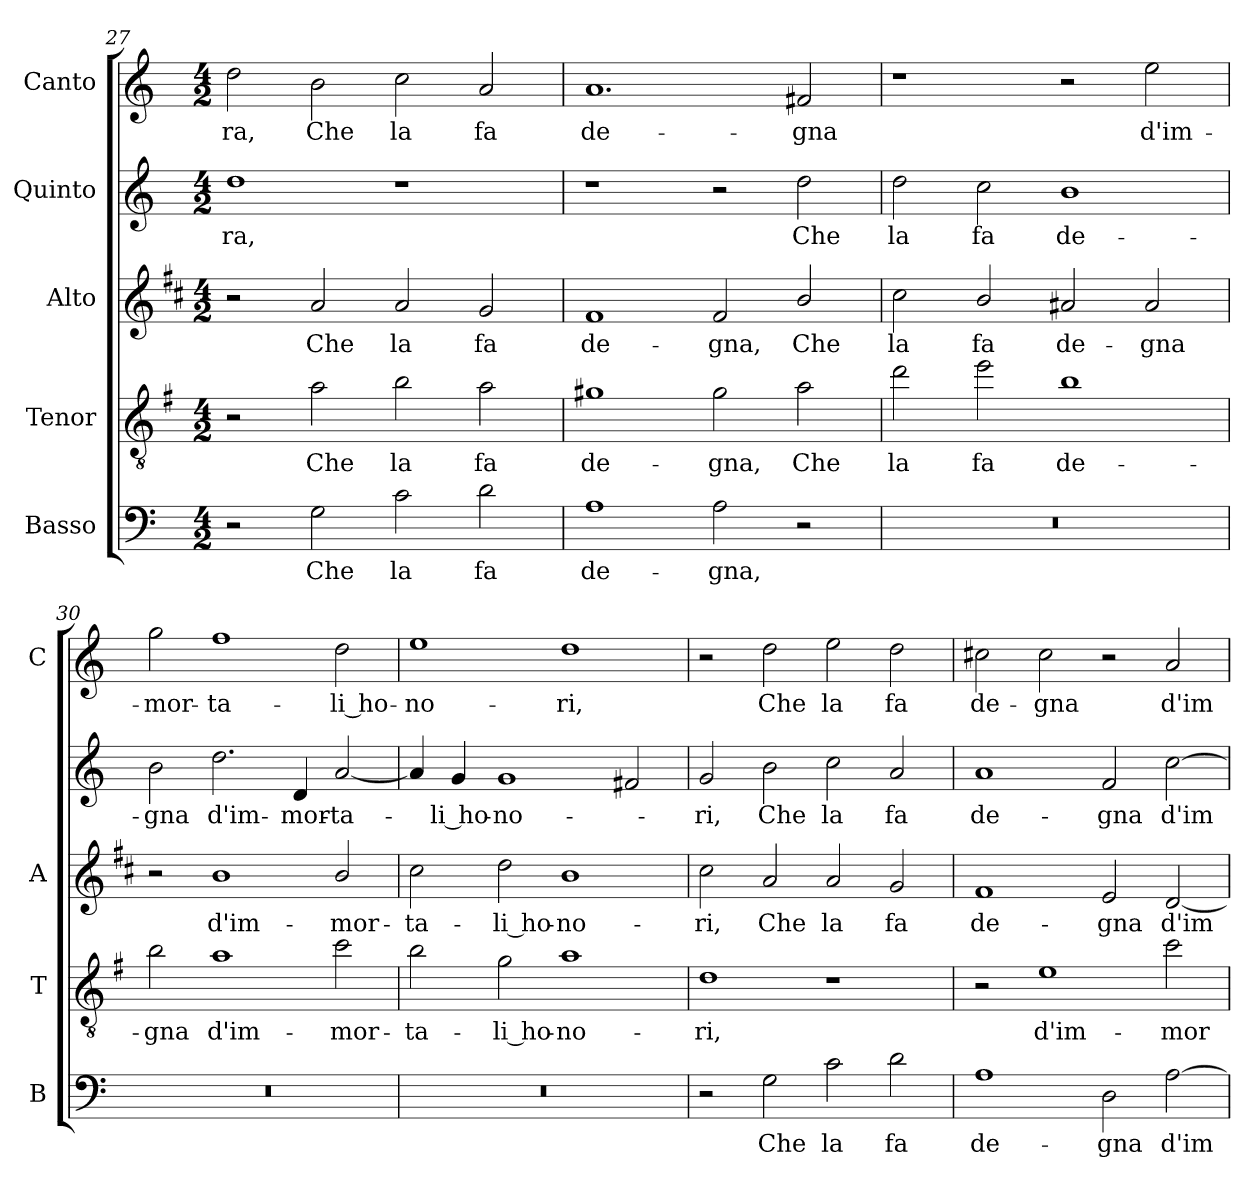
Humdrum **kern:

**kern	**text	**kern	**text	**kern	**text	**kern	**text	**kern	**text
*part5	*part5	*part4	*part4	*part3	*part3	*part2	*part2	*part1	*part1
*staff5	*staff5	*staff4	*staff4	*staff3	*staff3	*staff2	*staff2	*staff1	*staff1
*I"Basso	*	*I"Tenor	*	*I"Alto	*	*I"Quinto	*	*I"Canto	*
*I'B	*	*I'T	*	*I'A	*	*	*	*I'C	*
*clefF4	*	*clefGv2	*	*clefG2	*	*clefG2	*	*clefG2	*
*	*	*ITrd4c7	*	*ITrd1c2	*	*	*	*	*
*k[]	*	*k[]	*	*k[]	*	*k[]	*	*k[]	*
*C:	*	*C:	*	*C:	*	*C:	*	*C:	*
*M4/2	*	*M4/2	*	*M4/2	*	*M4/2	*	*M4/2	*
=27	=27	=27	=27	=27	=27	=27	=27	=27	=27
!	!	!	!	!	!	!	!LO:LY:b	!	!LO:LY:b
2r	.	2r	.	2r	.	1dd	-ra,	2dd\	-ra,
!	!LO:LY:b	!	!LO:LY:b	!	!LO:LY:b	!	!	!	!LO:LY:b
2G\	Che	2d\	Che	2g/	Che	.	.	2b\	Che
!	!LO:LY:b	!	!LO:LY:b	!	!LO:LY:b	!	!	!	!LO:LY:b
2c\	la	2e\	la	2g/	la	1r	.	2cc\	la
!	!LO:LY:b	!	!LO:LY:b	!	!LO:LY:b	!	!	!	!LO:LY:b
2d\	fa	2d\	fa	2f/	fa	.	.	2a/	fa
=28	=28	=28	=28	=28	=28	=28	=28	=28	=28
!	!LO:LY:b	!	!LO:LY:b	!	!LO:LY:b	!	!	!	!LO:LY:b
1A	de-	1c#X	de-	1e	de-	1r	.	1.a	de-
!	!LO:LY:b	!	!LO:LY:b	!	!LO:LY:b	!	!	!	!
2A\	-gna,	2c#\	-gna,	2e/	-gna,	2r	.	.	.
!	!	!	!LO:LY:b	!	!LO:LY:b	!	!LO:LY:b	!	!LO:LY:b
2r	.	2d\	Che	2a/	Che	2dd\	Che	2f#X/	-gna
=29	=29	=29	=29	=29	=29	=29	=29	=29	=29
!	!	!	!LO:LY:b	!	!LO:LY:b	!	!LO:LY:b	!	!
0r	.	2g\	la	2b\	la	2dd\	la	1r	.
!	!	!	!LO:LY:b	!	!LO:LY:b	!	!LO:LY:b	!	!
.	.	2a\	fa	2a/	fa	2cc\	fa	.	.
!	!	!	!LO:LY:b	!	!LO:LY:b	!	!LO:LY:b	!	!
.	.	1e	de-	2g#X/	de-	1b	de-	2r	.
!	!	!	!	!	!LO:LY:b	!	!	!	!LO:LY:b
.	.	.	.	2g#/	-gna	.	.	2ee\	d'im-
=30	=30	=30	=30	=30	=30	=30	=30	=30	=30
!	!	!	!LO:LY:b	!	!	!	!LO:LY:b	!	!LO:LY:b
0r	.	2e\	-gna	2r	.	2b\	-gna	2gg\	-mor-
!	!	!	!LO:LY:b	!	!LO:LY:b	!	!LO:LY:b	!	!LO:LY:b
.	.	1d	d'im-	1a	d'im-	2.dd\	d'im-	1ff	-ta-
!	!	!	!	!	!	!	!LO:LY:b	!	!
.	.	.	.	.	.	4d/	-mor-	.	.
!	!	!	!LO:LY:b	!	!LO:LY:b	!	!LO:LY:b	!	!LO:LY:b
.	.	2f\	-mor-	2a/	-mor-	[2a/	-ta-	2dd\	-li ho-
!!LO:LB:g=z
=31	=31	=31	=31	=31	=31	=31	=31	=31	=31
!	!	!	!LO:LY:b	!	!LO:LY:b	!	!	!	!LO:LY:b
0r	.	2e\	-ta-	2b\	-ta-	4a/]	.	1ee	-no-
!	!	!	!	!	!	!	!LO:LY:b	!	!
.	.	.	.	.	.	4g/	-li ho-	.	.
!	!	!	!LO:LY:b	!	!LO:LY:b	!	!LO:LY:b	!	!
.	.	2c\	-li ho-	2cc\	-li ho-	1g	-no-	.	.
!	!	!	!LO:LY:b	!	!LO:LY:b	!	!	!	!LO:LY:b
.	.	1d	-no-	1a	-no-	.	.	1dd	-ri,
.	.	.	.	.	.	2f#X/	.	.	.
=32	=32	=32	=32	=32	=32	=32	=32	=32	=32
!	!	!	!LO:LY:b	!	!LO:LY:b	!	!LO:LY:b	!	!
2r	.	1G	-ri,	2b\	-ri,	2g/	-ri,	2r	.
!	!LO:LY:b	!	!	!	!LO:LY:b	!	!LO:LY:b	!	!LO:LY:b
2G\	Che	.	.	2g/	Che	2b\	Che	2dd\	Che
!	!LO:LY:b	!	!	!	!LO:LY:b	!	!LO:LY:b	!	!LO:LY:b
2c\	la	1r	.	2g/	la	2cc\	la	2ee\	la
!	!LO:LY:b	!	!	!	!LO:LY:b	!	!LO:LY:b	!	!LO:LY:b
2d\	fa	.	.	2f/	fa	2a/	fa	2dd\	fa
=33	=33	=33	=33	=33	=33	=33	=33	=33	=33
!	!LO:LY:b	!	!	!	!LO:LY:b	!	!LO:LY:b	!	!LO:LY:b
1A	de-	2r	.	1e	de-	1a	de-	2cc#X\	de-
!	!	!	!LO:LY:b	!	!	!	!	!	!LO:LY:b
.	.	1A	d'im-	.	.	.	.	2cc#\	-gna
!	!LO:LY:b	!	!	!	!LO:LY:b	!	!LO:LY:b	!	!
2D\	-gna	.	.	2d/	-gna	2f/	-gna	2r	.
!	!LO:LY:b	!	!LO:LY:b	!	!LO:LY:b	!	!LO:LY:b	!	!LO:LY:b
[2A\	d'im-	2f\	-mor-	[2c/	d'im-	[2cc\	d'im-	2a/	d'im-
=	=	=	=	=	=	=	=	=	=
*-	*-	*-	*-	*-	*-	*-	*-	*-	*-
